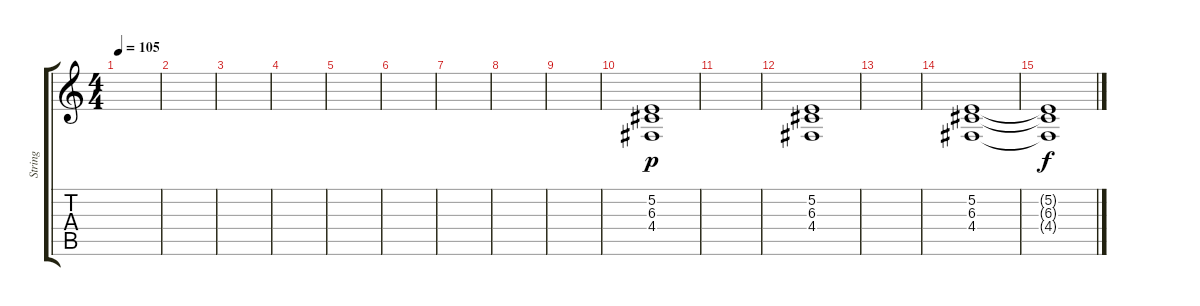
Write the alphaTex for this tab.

\track ("String" "String") {instrument synthstrings1}
\staff {score tabs}
\tuning (E4 B3 G3 D3 A2 E2) {hide}
\ts (4 4)
\tempo 105
\clef g2
\ks c
|
|
|
|
|
|
|
\section ("" "")
|
|
(5.2 6.3 4.4).1{dy p} |
|
(5.2 6.3 4.4).1 |
|
(5.2 6.3 4.4).1 |
(5.2{t} 6.3{t} 4.4{t}).1{dy f}
